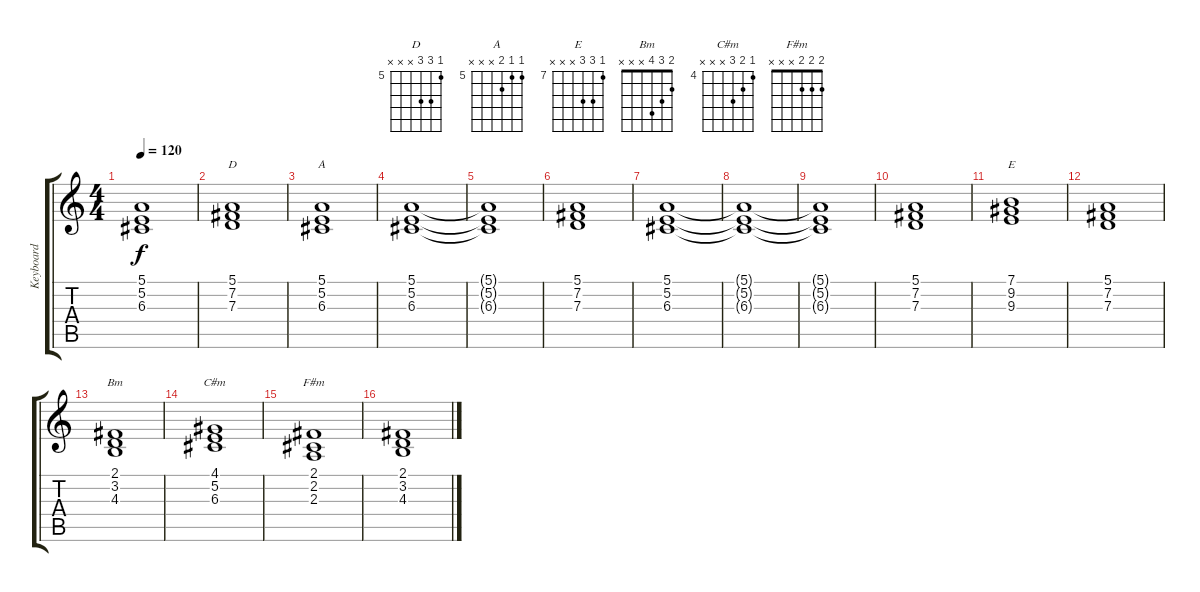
\track ("Keyboard" "Keyboard") {instrument stringensemble1}
\staff {score tabs}
\tuning (E4 B3 G3 D3 A2 E2) {hide}
\chord ("D" 5 7 7 x x x) {firstfret 5}
\chord ("A" 5 5 6 x x x) {firstfret 5}
\chord ("E" 7 9 9 x x x) {firstfret 7}
\chord ("Bm" 2 3 4 x x x)
\chord ("C#m" 4 5 6 x x x) {firstfret 4}
\chord ("F#m" 2 2 2 x x x)
\ts (4 4)
\tempo 120
\clef g2
\ks c
(5.1{t} 5.2{t} 6.3{t}).1{dy f} |
(5.1 7.2 7.3).1{ch "D"} |
(5.1 5.2 6.3).1{ch "A"} |
(5.1 5.2 6.3).1 |
(5.1{t} 5.2{t} 6.3{t}).1 |
(5.1 7.2 7.3).1 |
(5.1 5.2 6.3).1 |
(5.1{t} 5.2{t} 6.3{t}).1 |
(5.1{t} 5.2{t} 6.3{t}).1 |
(5.1 7.2 7.3).1 |
(7.1 9.2 9.3).1{ch "E"} |
(5.1 7.2 7.3).1 |
(2.1 3.2 4.3).1{ch "Bm"} |
(4.1 5.2 6.3).1{ch "C#m"} |
(2.1 2.2 2.3).1{ch "F#m"} |
(2.1 3.2 4.3).1
